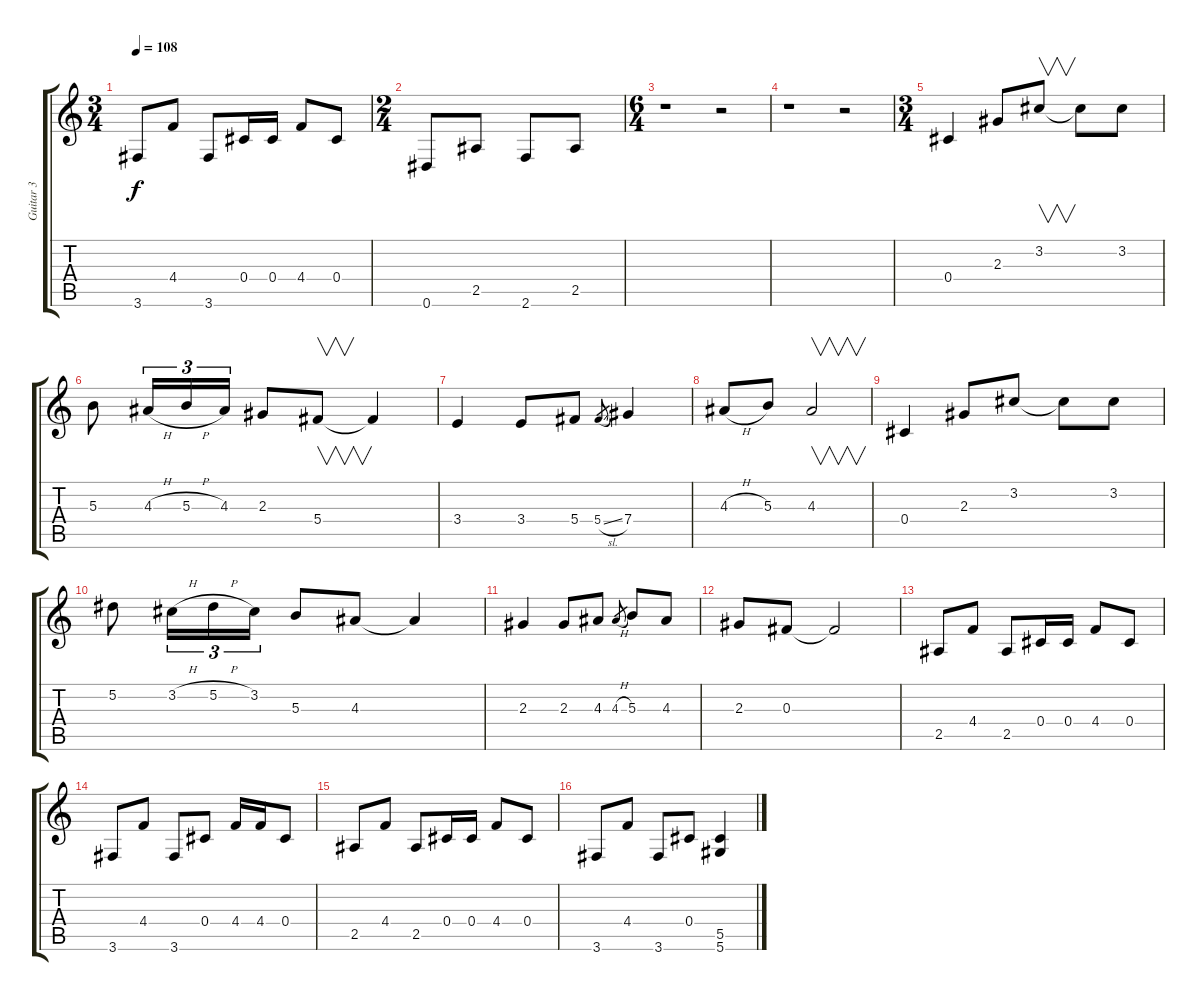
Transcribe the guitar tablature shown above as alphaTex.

\track ("Guitar 3" "Guitar 3") {instrument electricguitarclean}
\staff {score tabs}
\tuning (Eb4 Bb3 Gb3 Db3 Ab2 Eb2) {hide}
\ts (3 4)
\tempo 108
\clef g2
\ks c
3.6.8{dy f} 4.4.8 3.6.8 0.4.16 0.4.16 4.4.8 0.4.8 |
\ts (2 4)
0.6.8 2.5.8 2.6.8 2.5.8 |
\ts (6 4)
r.1 r.2 |
r.1 r.2 |
\ts (3 4)
0.4.4 2.3.8 3.2.8{v} 3.2{t}.8 3.2.8 |
5.3.8 4.3{h}.16{tu (3 2)} 5.3{h}.16{tu (3 2)} 4.3.16{tu (3 2)} 2.3.8 5.4.8{v} 5.4{t}.4 |
3.4.4 3.4.8 5.4.8 5.4{sl}.8{gr} 7.4.4 |
4.3{h}.8 5.3.8 4.3.2{v} |
0.4.4 2.3.8 3.2.8 3.2{t}.8 3.2.8 |
5.2.8 3.2{h}.16{tu (3 2)} 5.2{h}.16{tu (3 2)} 3.2.16{tu (3 2)} 5.3.8 4.3.8 4.3{t}.4 |
2.3.4 2.3.8 4.3.8 4.3{h}.8{gr} 5.3.8 4.3.8 |
2.3.8 0.3.8 0.3{t}.2 |
2.5.8 4.4.8 2.5.8 0.4.16 0.4.16 4.4.8 0.4.8 |
3.6.8 4.4.8 3.6.8 0.4.8 4.4.16 4.4.16 0.4.8 |
2.5.8 4.4.8 2.5.8 0.4.16 0.4.16 4.4.8 0.4.8 |
3.6.8 4.4.8 3.6.8 0.4.8 (5.5 5.6).4
